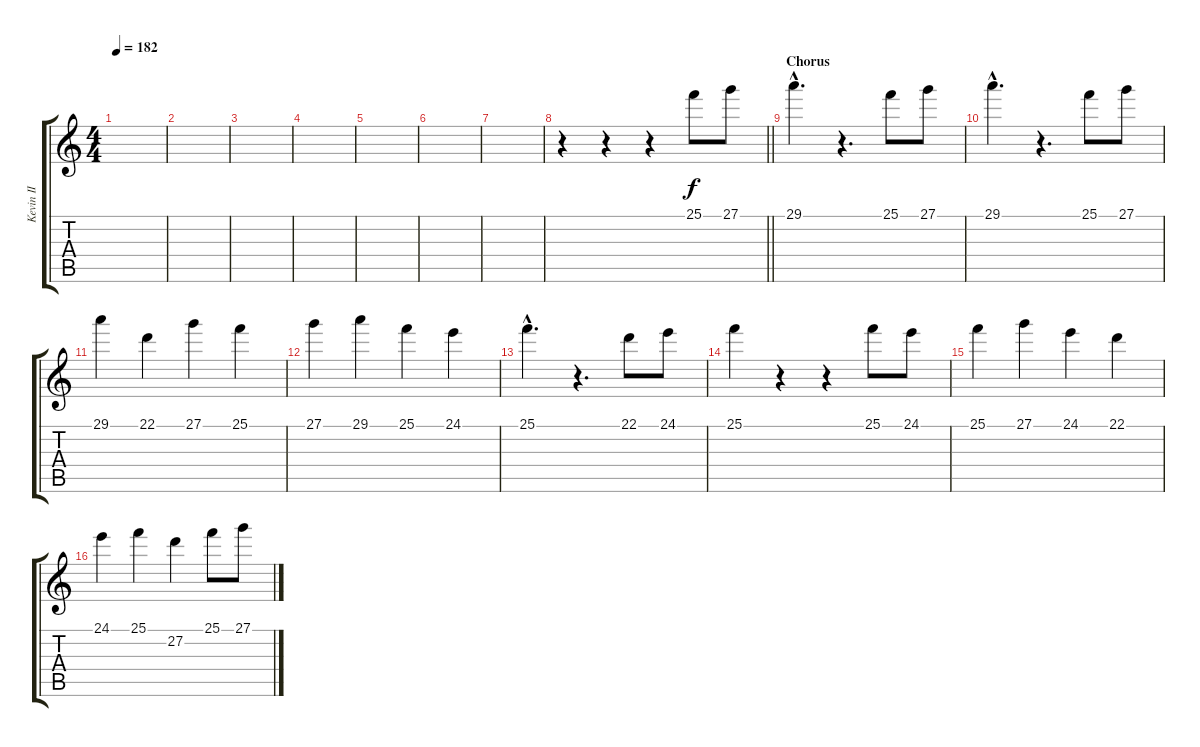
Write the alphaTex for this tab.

\track ("Kevin II" "Kevin II") {instrument tremolostrings}
\staff {score tabs}
\tuning (E4 B3 G3 D3 A2 E2) {hide}
\ts (4 4)
\tempo 182
\clef g2
\ks c
|
|
|
|
|
|
|
\barLineRight lightlight
r.4{volume 12 instrument tremolostrings} r.4 r.4 25.1.8 27.1.8 |
\section ("" "Chorus")
29.1{hac}.4{d} r.4{d} 25.1.8 27.1.8 |
29.1{hac}.4{d} r.4{d} 25.1.8 27.1.8 |
29.1.4 22.1.4 27.1.4 25.1.4 |
27.1.4 29.1.4 25.1.4 24.1.4 |
25.1{hac}.4{d} r.4{d} 22.1.8 24.1.8 |
25.1.4 r.4 r.4 25.1.8 24.1.8 |
25.1.4 27.1.4 24.1.4 22.1.4 |
24.1.4 25.1.4 27.2.4 25.1.8 27.1.8
